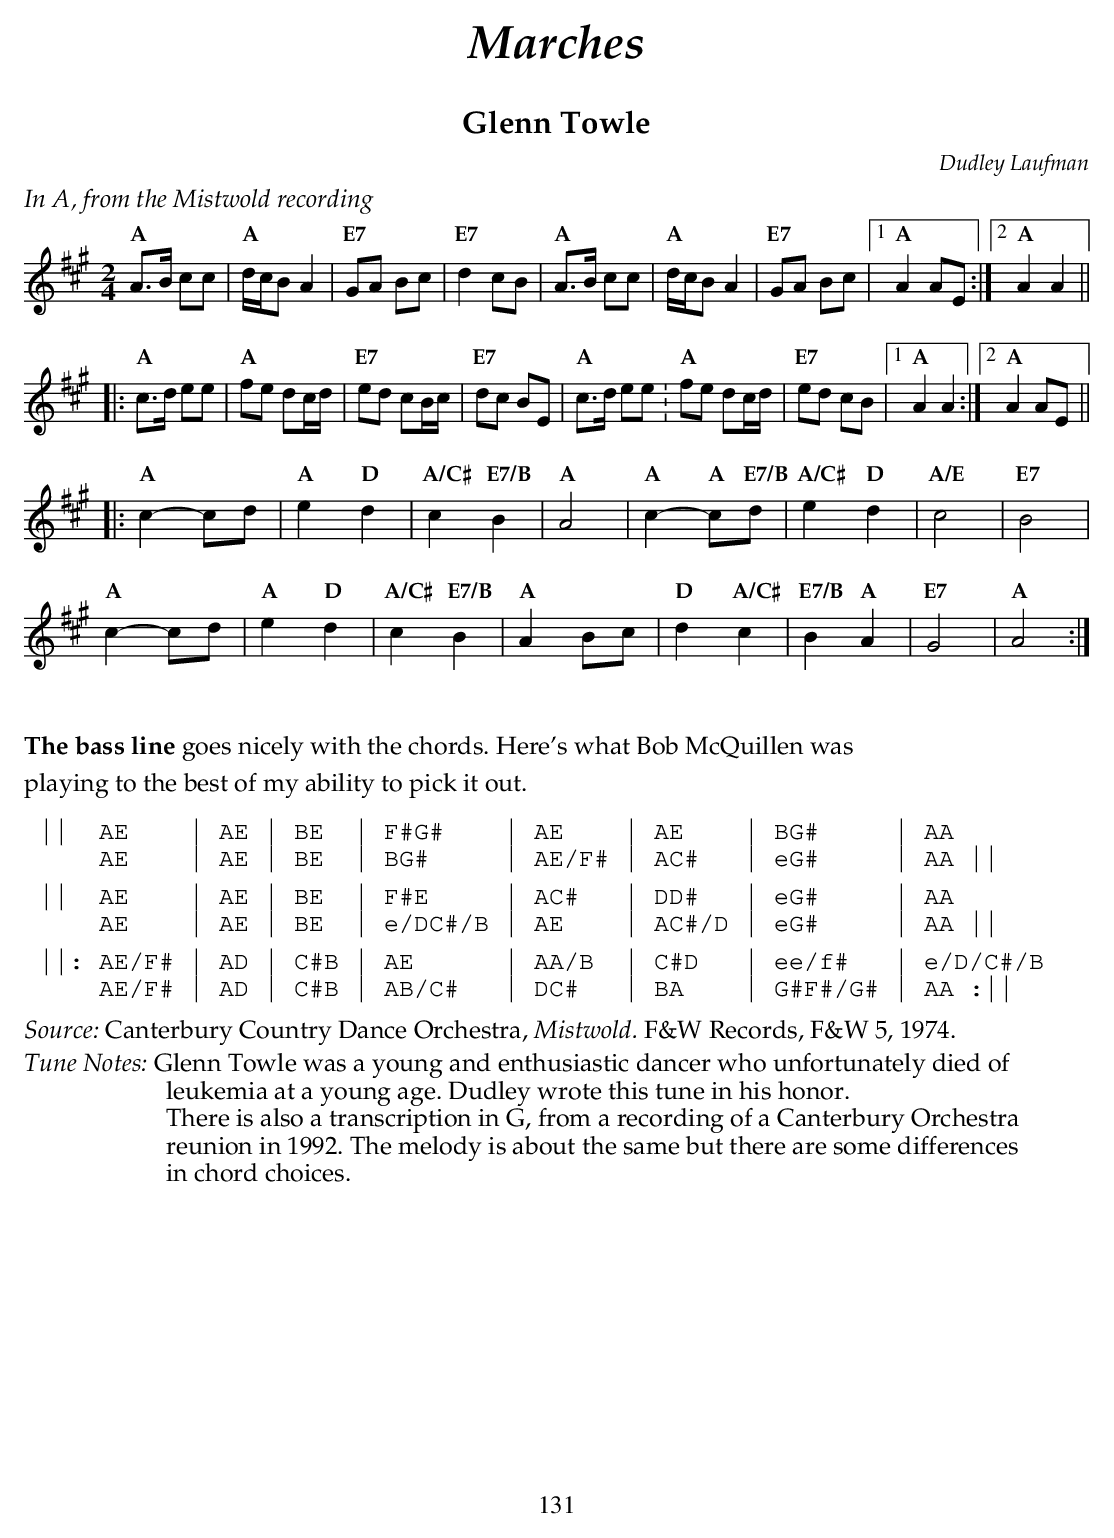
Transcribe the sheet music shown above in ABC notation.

X:1
T:Glenn Towle
C:Dudley Laufman
U:s = !slide!
U:t = !trill!
M:2/4
L:1/16
K:A
%%text $2In A, from the Mistwold recording$0
   "A" A2>B2 c2c2   | "A" dcB2 A4      | "E7" G2A2 B2c2      | "E7" d4 c2B2 |\
   "A" A2>B2 c2c2   | "A" dcB2 A4      | "E7" G2A2 B2c2      |1 "A" A4 A2E2 :|2 "A" A4 A4 ||
|: "A" c2>d2 e2e2   | "A" f2e2 d2cd    | "E7" e2d2 c2Bc      | "E7" d2c2 B2E2 |\
   "A" c2>d2 e2e2.  | "A" f2e2 d2cd    | "E7" e2d2 c2B2     |1 "A" A4 A4 :|2 "A" A4 A2E2 ||
|: "A" c4- c2d2     | "A" e4 "D" d4    | "A/C#" c4 "E7/B" B4 | "A" A8 |\
   "A" c4- "A" c2"E7/B"d2 | "A/C#" e4 "D" d4 | "A/E" c8      | "E7" B8 |
   "A" c4- c2d2     | "A" e4 "D" d4    | "A/C#" c4 "E7/B" B4 | "A" A4 B2c2 |\
   "D" d4 "A/C#" c4 | "E7/B" B4 "A" A4 | "E7" G8 | "A" A8   :|%%vskip 20
